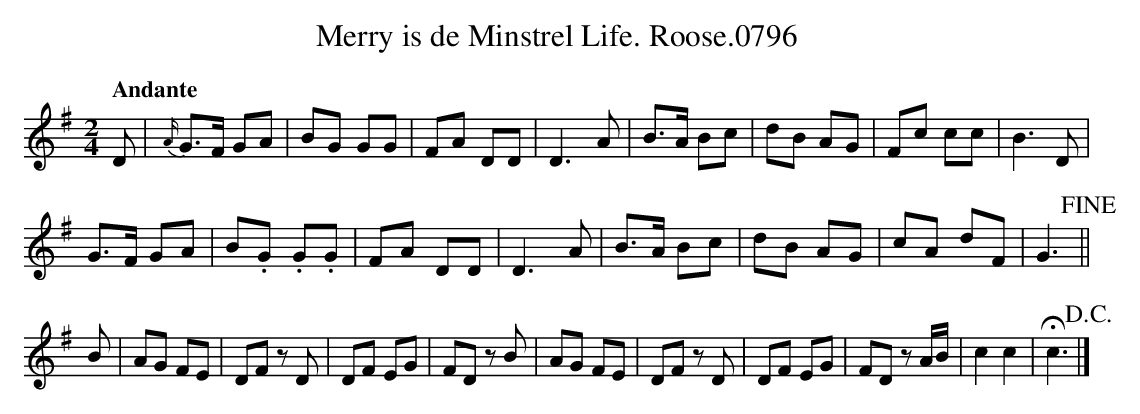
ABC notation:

X:1
T:Merry is de Minstrel Life. Roose.0796
M:2/4
L:1/8
Q:1/4=100
Q:"Andante"
K:G
D | {A/}}G>F GA | BG GG | FA DD | D3 A |B>A Bc | dB AG | Fc cc | B3 D |
G>F GA | B.G .G.G | FA DD | D3 A |B>A Bc | dB AG | cA dF | G3 !fine! ||
B | AG FE | DF z D | DF EG | FD zB |AG FE | DF z D |  DF EG | FD z A/B/ |c2 c2 |!fermata!c3 !D.C.!|]
